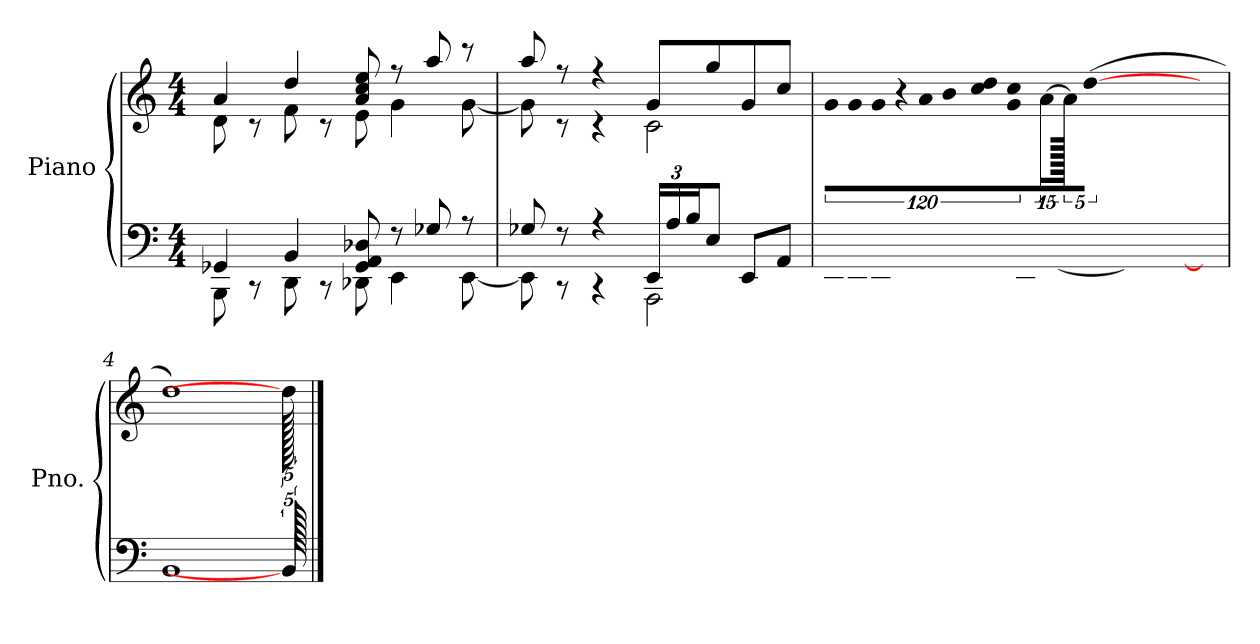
**kern	**kern
*part1	*part1
*staff2	*staff1
*I"Piano	*
*I'Pno.	*
*clefF4	*clefG2
*k[]	*k[]
*M4/4	*M4/4
*MM120	*MM120
=1	=1
*^	*^
4GG-X/	8BBB\	4a/	8d\
.	8r	.	8r
4BB/	8DD\	4dd/	8f\
.	8r	.	8r
8GG-/ 8AA/ 8D-X/	8DD-X\	8a/ 8cc/ 8ee/	8e\
8r	4EE\	8r	4g\
8G-X/	.	8aa/	.
8r	[8EE\	8r	[8g\
=2	=2	=2	=2
8G-X/	8EE\]	8aa/	8g\]
8r	8r	8r	8r
4r	4r	4r	4r
*Xbrackettup	*	*	*
24EE/LL	2AAA\	8g/L	2c\
24A/	.	.	.
24B/J	.	.	.
8E/J	.	8gg/	.
8EE/L	.	8g/	.
8AA/J	.	8cc/J	.
*v	*v	*	*
*	*v	*v
=3	=3
!	!LO:N:vis=16
640ryy	1920%107g/LL
*brackettup	*
!LO:N:vis=16	!
1920%107EE/LL	.
!	!LO:N:vis=16
.	1920%107g/
!LO:N:vis=16	!
1920%107EE/	.
!	!LO:N:vis=16
.	1920%107g/JJ
!LO:N:vis=16	!
1920%107EE/JJ	.
!	!LO:N:vis=16
.	1920%107r
!LO:N:vis=16	!
1920%107r	.
!	!LO:N:vis=16
.	1920%107a\LL
!LO:N:vis=16	!
1920%107GG-X/LL	.
!	!LO:N:vis=16
.	1920%107b\
!LO:N:vis=16	!
1920%107AA-X/	.
!	!LO:N:vis=16
.	1920%107cc\ 1920%107dd\
!LO:N:vis=16	!
1920%107AAn/ 1920%107BB/	.
!	!LO:N:vis=16
.	1920%107g\ 1920%107cc\
!LO:N:vis=16	!
1920%107EE/ 1920%107AA/	.
.	[240%13a\JJ
[240%13GG-/JJ	.
.	640a\JJ]
640GG-/JJ]	(>[640%319dd\
[320%159BB/	.
=4	=4
1BB	1dd)
320BB/]	640dd\]
.	640ryy
==	==
*-	*-
